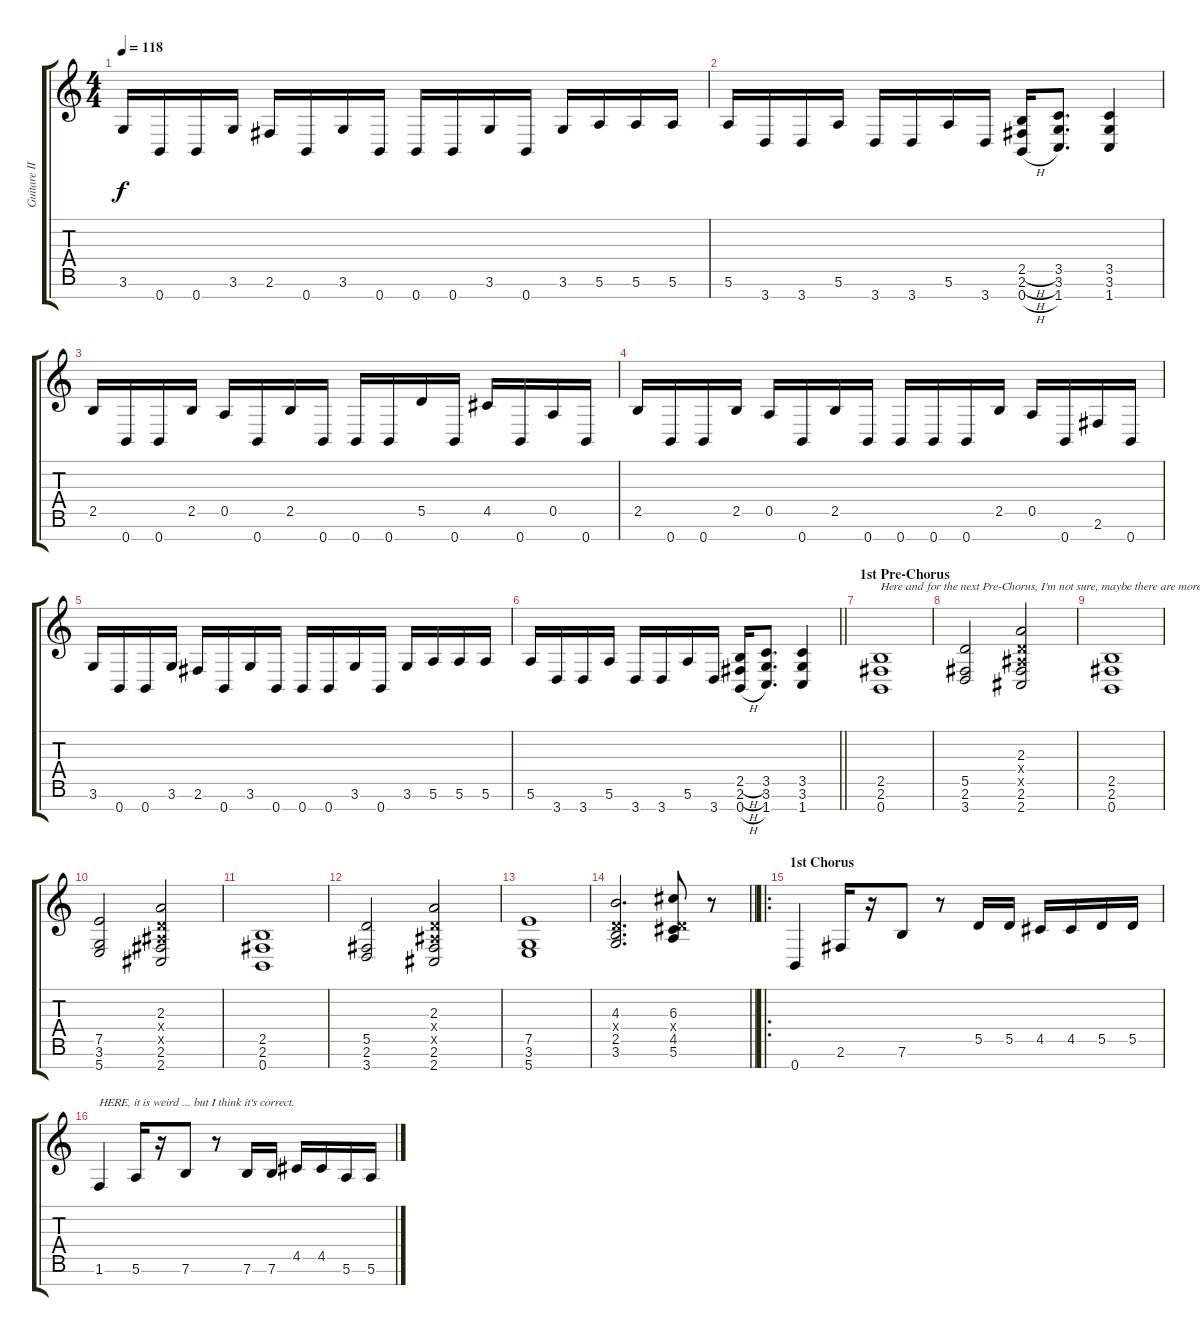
\track ("Guitare II" "Guitare II") {instrument distortionguitar}
\staff {score tabs}
\tuning (E4 B3 G3 D3 A2 E2 B1) {hide}
\ts (4 4)
\tempo 118
\clef g2
\ks c
3.6.16{dy f} 0.7.16 0.7.16 3.6.16 2.6.16 0.7.16 3.6.16 0.7.16 0.7.16 0.7.16 3.6.16 0.7.16 3.6.16 5.6.16 5.6.16 5.6.16 |
5.6.16 3.7.16 3.7.16 5.6.16 3.7.16 3.7.16 5.6.16 3.7.16 (2.5{h} 2.6{h} 0.7{h}).16 (3.5 3.6 1.7).8{d} (3.5 3.6 1.7).4 |
2.5.16 0.7.16 0.7.16 2.5.16 0.5.16 0.7.16 2.5.16 0.7.16 0.7.16 0.7.16 5.5.16 0.7.16 4.5.16 0.7.16 0.5.16 0.7.16 |
2.5.16 0.7.16 0.7.16 2.5.16 0.5.16 0.7.16 2.5.16 0.7.16 0.7.16 0.7.16 0.7.16 2.5.16 0.5.16 0.7.16 2.6.16 0.7.16 |
3.6.16 0.7.16 0.7.16 3.6.16 2.6.16 0.7.16 3.6.16 0.7.16 0.7.16 0.7.16 3.6.16 0.7.16 3.6.16 5.6.16 5.6.16 5.6.16 |
\barLineRight lightlight
5.6.16 3.7.16 3.7.16 5.6.16 3.7.16 3.7.16 5.6.16 3.7.16 (2.5{h} 2.6{h} 0.7{h}).16 (3.5 3.6 1.7).8{d} (3.5 3.6 1.7).4 |
\section ("" "1st Pre-Chorus")
(2.5 2.6 0.7).1{txt "Here and for the next Pre-Chorus, I'm not sure, maybe there are more guitars... which play sixteenths instead of these chords"} |
(5.5 2.6 3.7).2 (2.3 0.4{x} 1.5{x} 2.6 2.7).2 |
(2.5 2.6 0.7).1 |
(7.5 3.6 5.7).2 (2.3 0.4{x} 1.5{x} 2.6 2.7).2 |
(2.5 2.6 0.7).1 |
(5.5 2.6 3.7).2 (2.3 0.4{x} 1.5{x} 2.6 2.7).2 |
(7.5 3.6 5.7).1 |
\barLineRight lightlight
(4.3 0.4{x} 2.5 3.6).2{d} (6.3 0.4{x} 4.5 5.6).8 r.8 |
\ro
\section ("" "1st Chorus")
0.7.4 2.6.16 r.16 7.6.8 r.8 5.5.16 5.5.16 4.5.16 4.5.16 5.5.16 5.5.16 |
1.6.4{txt "HERE, it is weird ... but I think it's correct."} 5.6.16 r.16 7.6.8 r.8 7.6.16 7.6.16 4.5.16 4.5.16 5.6.16 5.6.16
